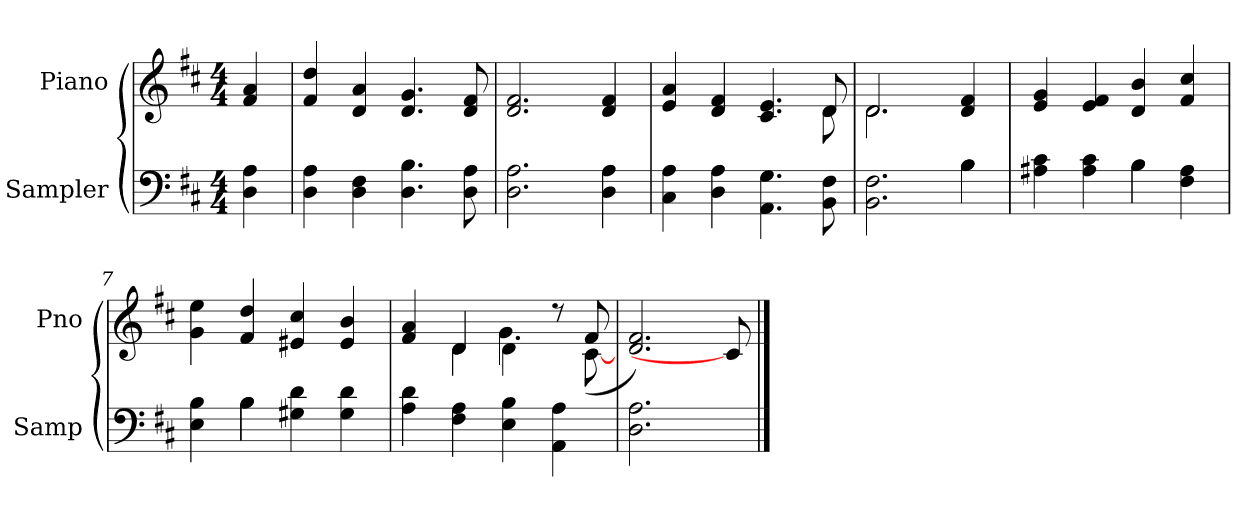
**kern	**kern
*part2	*part1
*staff2	*staff1
*I"Sampler	*I"Piano
*I'Samp	*I'Pno
*clefF4	*clefG2
*k[f#c#]	*k[f#c#]
*D:	*D:
*M4/4	*M4/4
=1	=1
4D 4A	4f# 4a
=2	=2
4D 4A	4f# 4dd
4D 4F#	4d 4a
4.D 4.B	4.d 4.g
8D 8A	8d 8f#
=3	=3
2.D 2.A	2.d 2.f#
4D 4A	4d 4f#
=4	=4
*	*^
4C# 4A	4e 4a	2..ryy
4D 4A	4d 4f#	.
4.AA 4.G	4.c# 4.e	.
8BB 8F#	8d/	8d
=5	=5	=5
*^	*	*
2.BB 2.F#	2.ryy	2.d/	2.d
4B\	4B	4d 4f#	4ryy
*	*	*v	*v
=6	=6	=6
4A#X 4c#	2ryy	4e 4g
4A# 4c#	.	4e 4f#
4B\	4B	4d 4b
4F# 4A#	4ryy	4f# 4cc#
=7	=7	=7
4E 4B	4ryy	4g 4ee
4B\	4B	4f# 4dd
4G#X 4d	2ryy	4e#X 4cc#
4G# 4d	.	4e# 4b
*v	*v	*
=8	=8
*	*^
4A 4d	4f# 4a	4ryy
4F# 4A	4d/	4d
4E 4B	4d\	4.g
4AA 4A	8r	.
.	8f#/	([8c#
*	*v	*v
=9	=9
2.D 2.A	2.d 2.f#)
8ryy	8c#]
==	==
*-	*-
